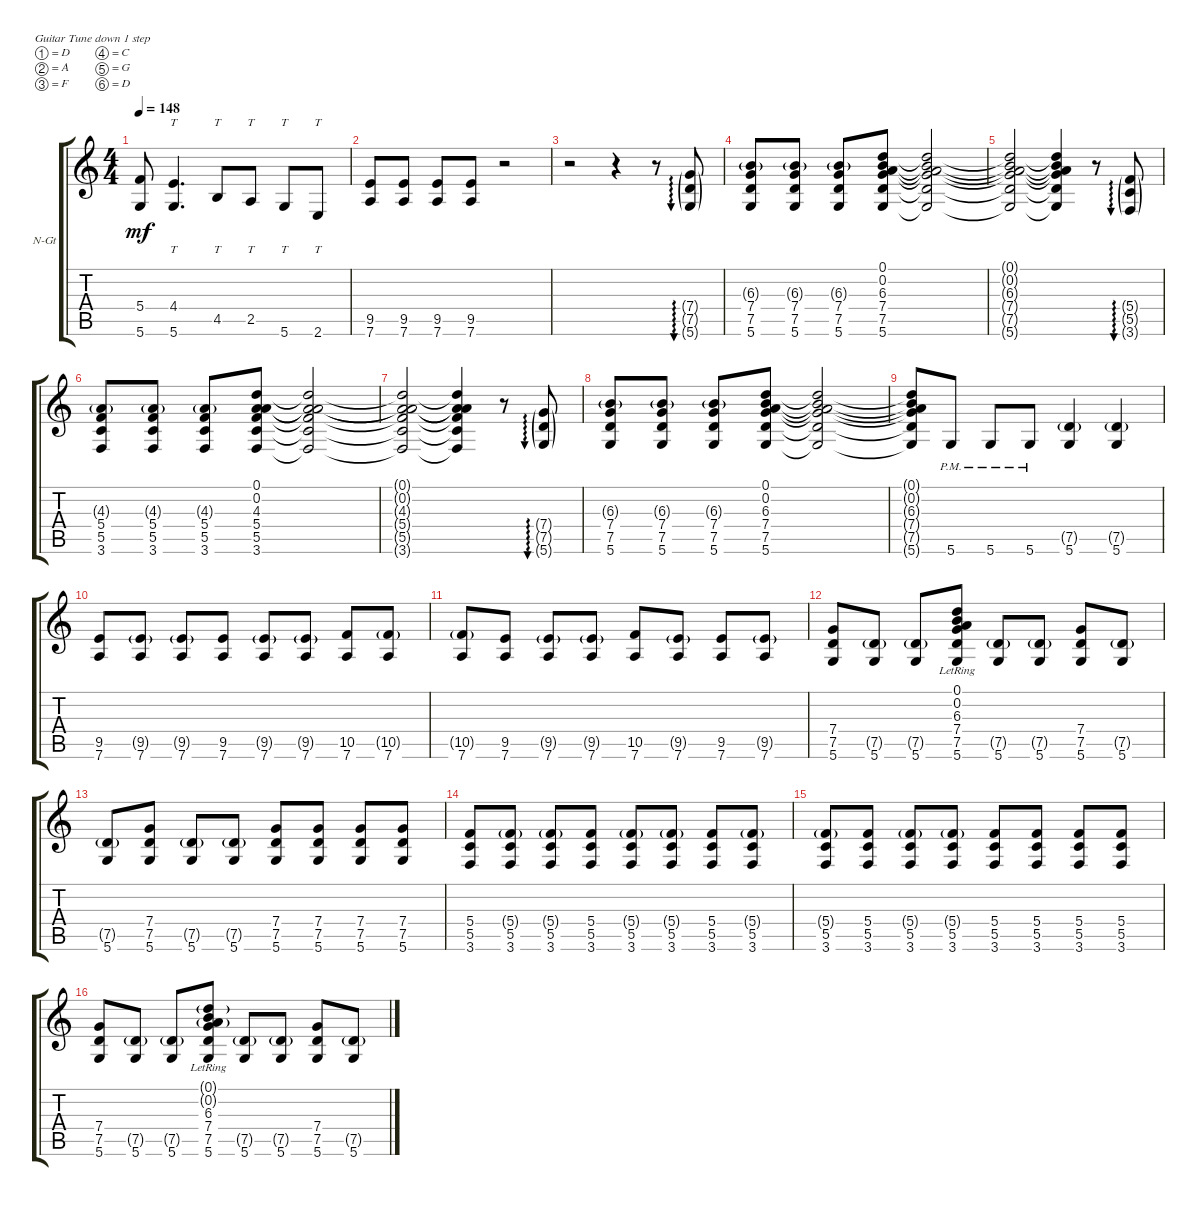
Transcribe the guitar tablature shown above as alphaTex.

\defaultSystemsLayout 4
\bracketExtendMode groupsimilarinstruments
\firstSystemTrackNameOrientation horizontal
\otherSystemsTrackNameOrientation horizontal
\track ("Nylon Guitar" "N-Gt") {instrument acousticguitarnylon}
\staff {score tabs}
\tuning (D4 A3 F3 C3 G2 D2)
\ts (4 4)
\tempo 148
\clef g2
\ks c
(5.4{t} 5.6{t}).8{dy mf} (4.4 5.6).4{tt d} 4.5.8{tt} 2.5.8{tt} 5.6.8{tt} 2.6.8{tt} |
(7.6 9.5).8 (9.5 7.6).8 (9.5 7.6).8 (9.5 7.6).8 r.2 |
r.2 r.4 r.8 (5.6{g} 7.5{g} 7.4{g}).8{au 0} |
(7.4 6.3{g} 7.5 5.6).8 (6.3{g} 7.4 7.5 5.6).8 (6.3{g} 7.4 7.5 5.6).8 (5.6 7.5 7.4 6.3 0.2 0.1).8 (5.6{t} 7.5{t} 7.4{t} 6.3{t} 0.2{t} 0.1{t}).2 |
(5.6{t} 7.5{t} 7.4{t} 6.3{t} 0.2{t} 0.1{t}).2 (5.6{t} 7.5{t} 7.4{t} 6.3{t} 0.2{t} 0.1{t}).4 r.8 (3.6{g} 5.5{g} 5.4{g}).8{au 0} |
(3.6 5.5 5.4 4.3{g}).8 (4.3{g} 5.4 5.5 3.6).8 (4.3{g} 5.4 5.5 3.6).8 (3.6 5.5 5.4 4.3 0.2 0.1).8 (3.6{t} 5.5{t} 5.4{t} 4.3{t} 0.2{t} 0.1{t}).2 |
(3.6{t} 5.5{t} 5.4{t} 4.3{t} 0.2{t} 0.1{t}).2 (3.6{t} 5.5{t} 5.4{t} 4.3{t} 0.2{t} 0.1{t}).4 r.8 (5.6{g} 7.5{g} 7.4{g}).8{au 0} |
(7.4 6.3{g} 7.5 5.6).8 (6.3{g} 7.4 7.5 5.6).8 (6.3{g} 7.4 7.5 5.6).8 (5.6 7.5 7.4 6.3 0.2 0.1).8 (5.6{t} 7.5{t} 7.4{t} 6.3{t} 0.2{t} 0.1{t}).2 |
(5.6{t} 7.5{t} 7.4{t} 6.3{t} 0.2{t} 0.1{t}).8 5.6{pm}.8 5.6{pm}.8 5.6{pm}.8 (5.6 7.5{g}).4 (5.6 7.5{g}).4 |
(7.6 9.5).8 (7.6 9.5{g}).8 (7.6 9.5{g}).8 (9.5 7.6).8 (9.5{g} 7.6).8 (9.5{g} 7.6).8 (10.5 7.6).8 (10.5{g} 7.6).8 |
(10.5{g} 7.6).8 (9.5 7.6).8 (9.5{g} 7.6).8 (9.5{g} 7.6).8 (10.5 7.6).8 (9.5{g} 7.6).8 (9.5 7.6).8 (9.5{g} 7.6).8 |
(5.6 7.5 7.4).8 (5.6 7.5{g}).8 (5.6 7.5{g}).8 (5.6 7.5 7.4 6.3{lr} 0.2{lr} 0.1{lr}).8 (5.6 7.5{g}).8 (5.6 7.5{g}).8 (5.6 7.5 7.4).8 (5.6 7.5{g}).8 |
(5.6 7.5{g}).8 (5.6 7.5 7.4).8 (5.6 7.5{g}).8 (5.6 7.5{g}).8 (5.6 7.5 7.4).8 (5.6 7.5 7.4).8 (5.6 7.5 7.4).8 (5.6 7.5 7.4).8 |
\scale
0.251765 (3.6 5.5 5.4).8 (3.6 5.5 5.4{g}).8 (3.6 5.5 5.4{g}).8 (3.6 5.5 5.4).8 (3.6 5.5 5.4{g}).8 (3.6 5.5 5.4{g}).8 (3.6 5.5 5.4).8 (3.6 5.5 5.4{g}).8 |
\scale
0.2682 (3.6 5.5 5.4{g}).8 (3.6 5.5 5.4).8 (3.6 5.5 5.4{g}).8 (3.6 5.5 5.4{g}).8 (3.6 5.5 5.4).8 (3.6 5.5 5.4).8 (3.6 5.5 5.4).8 (3.6 5.5 5.4).8 |
\scale
0.264706 (5.6 7.5 7.4).8 (5.6 7.5{g}).8 (5.6 7.5{g}).8 (5.6 7.5 7.4 6.3{lr} 0.2{g lr} 0.1{g lr}).8 (5.6 7.5{g}).8 (5.6 7.5{g}).8 (5.6 7.5 7.4).8 (5.6 7.5{g}).8
